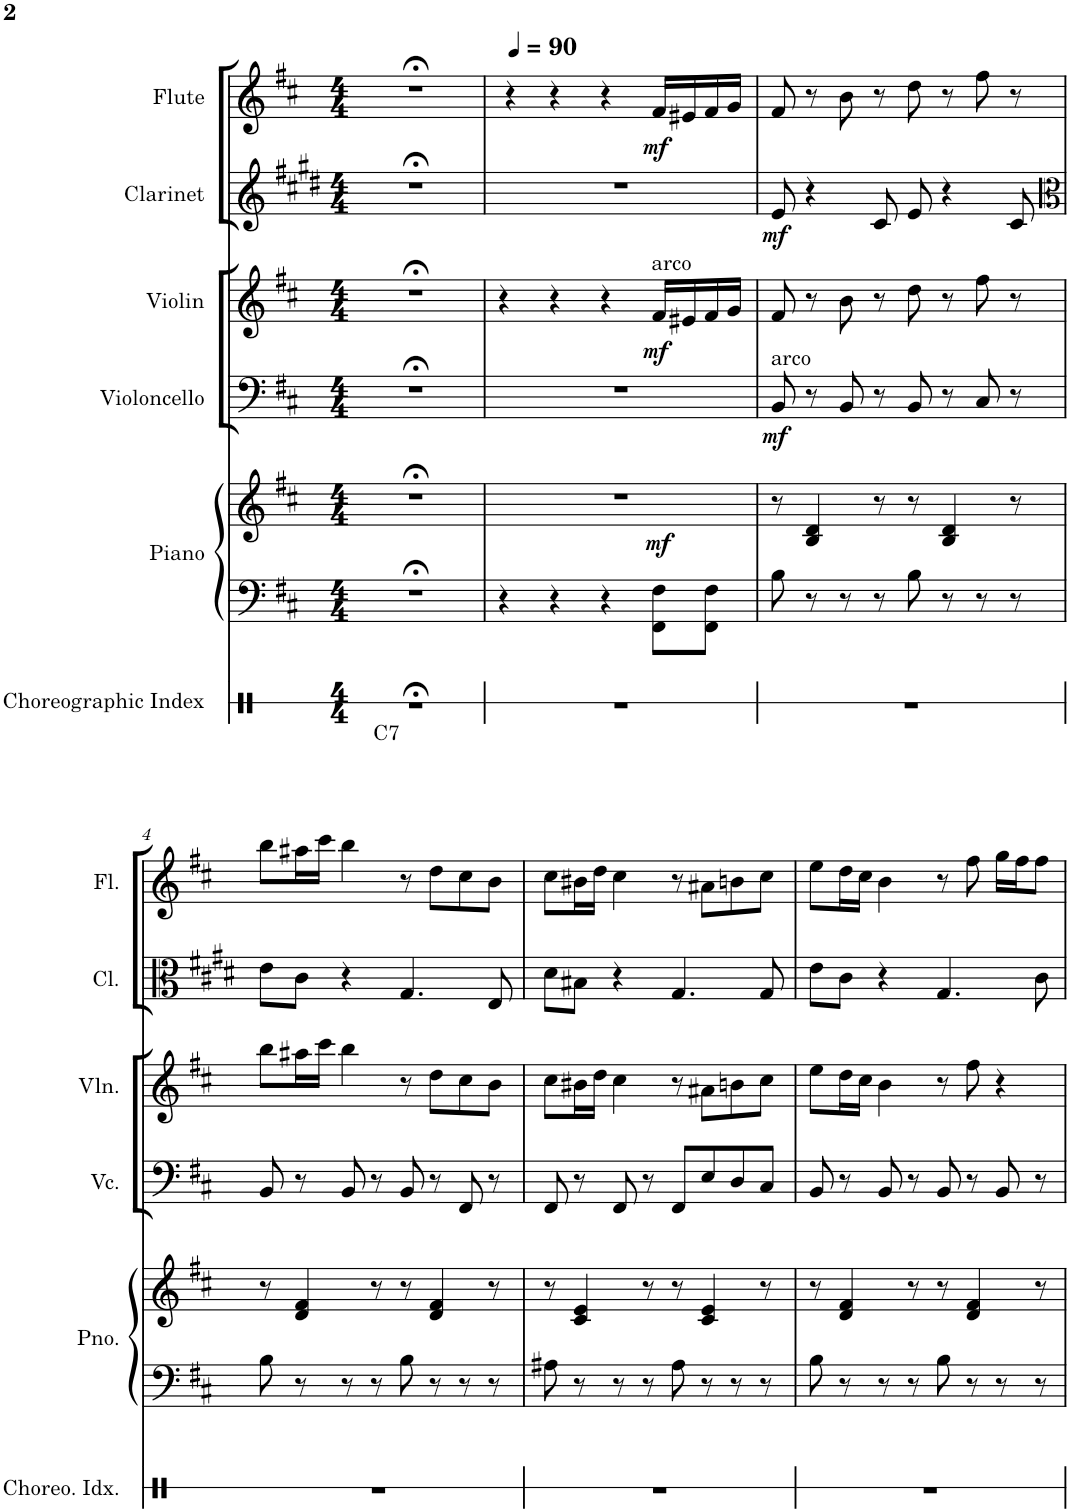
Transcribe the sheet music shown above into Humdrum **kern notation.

**kern	**kern	**kern	**dynam	**kern	**dynam	**kern	**dynam	**kern	**dynam	**kern	**dynam
*part6	*part5	*part5	*part5	*part4	*part4	*part3	*part3	*part2	*part2	*part1	*part1
*staff7	*staff6	*staff5	*staff5/6	*staff4	*staff4	*staff3	*staff3	*staff2	*staff2	*staff1	*staff1
*I"Choreographic Index	*I"Piano	*	*	*I"Violoncello	*	*I"Violin	*	*I"Clarinet	*	*I"Flute	*
*I'Choreo. Idx.	*I'Pno.	*	*	*I'Vc.	*	*I'Vln.	*	*I'Cl.	*	*I'Fl.	*
*stria1	*	*	*	*	*	*	*	*	*	*	*
*clefX	*clefF4	*clefG2	*	*clefF4	*	*clefG2	*	*clefG2	*	*clefG2	*
*	*	*	*	*	*	*	*	*Trd1c2	*	*	*
*k[b-]	*k[f#c#]	*k[f#c#]	*	*k[f#c#]	*	*k[f#c#]	*	*k[f#c#g#d#]	*	*k[f#c#]	*
*M4/4	*M4/4	*M4/4	*	*M4/4	*	*M4/4	*	*M4/4	*	*M4/4	*
=1	=1	=1	=1	=1	=1	=1	=1	=1	=1	=1	=1
!LO:TX:b:t=C7	!	!	!	!	!	!	!	!	!	!	!
1r;<	1r;<	1r;<	.	1r;<	.	1r;<	.	1r;<	.	1r;<	.
=2	=2	=2	=2	=2	=2	=2	=2	=2	=2	=2	=2
*	*	*	*	*	*	*	*	*	*	*MM90	*
1r	4r	1r	.	1r	.	4r	.	1r	.	4r	.
.	4r	.	.	.	.	4r	.	.	.	4r	.
.	4r	.	.	.	.	4r	.	.	.	4r	.
!	!	!	!	!	!	!LO:TX:a:t=arco	!	!	!	!	!
!	!	!	!LO:DY:a=2	!	!	!	!LO:DY:b	!	!	!	!LO:DY:b
.	8FF#\ 8F#\L	.	mf	.	.	16f#/LL	mf	.	.	16f#/LL	mf
.	.	.	.	.	.	16e#X/	.	.	.	16e#X/	.
.	8FF#\ 8F#\J	.	.	.	.	16f#/	.	.	.	16f#/	.
.	.	.	.	.	.	16g/JJ	.	.	.	16g/JJ	.
=3	=3	=3	=3	=3	=3	=3	=3	=3	=3	=3	=3
!	!	!	!	!LO:TX:a:t=arco	!	!	!	!	!	!	!
!	!	!	!	!	!LO:DY:b	!	!	!	!LO:DY:b	!	!
1r	8B\	8r	.	8BB/	mf	8f#/	.	8e/	mf	8f#/	.
.	8r	4B/ 4d/	.	8r	.	8r	.	4r	.	8r	.
.	8r	.	.	8BB/	.	8b\	.	.	.	8b\	.
.	8r	8r	.	8r	.	8r	.	8c#/	.	8r	.
.	8B\	8r	.	8BB/	.	8dd\	.	8e/	.	8dd\	.
.	8r	4B/ 4d/	.	8r	.	8r	.	4r	.	8r	.
.	8r	.	.	8C#/	.	8ff#\	.	.	.	8ff#\	.
.	8r	8r	.	8r	.	8r	.	8c#/	.	8r	.
!!LO:LB:g=z
=4	=4	=4	=4	=4	=4	=4	=4	=4	=4	=4	=4
*	*	*	*	*	*	*	*	*clefC3	*	*	*
1r	8B\	8r	.	8BB/	.	8bb\L	.	8e\L	.	8bb\L	.
.	8r	4d/ 4f#/	.	8r	.	16aa#X\L	.	8c#\J	.	16aa#X\L	.
.	.	.	.	.	.	16ccc#\JJ	.	.	.	16ccc#\JJ	.
.	8r	.	.	8BB/	.	4bb\	.	4r	.	4bb\	.
.	8r	8r	.	8r	.	.	.	.	.	.	.
.	8B\	8r	.	8BB/	.	8r	.	4.G#/	.	8r	.
.	8r	4d/ 4f#/	.	8r	.	8dd\L	.	.	.	8dd\L	.
.	8r	.	.	8FF#/	.	8cc#\	.	.	.	8cc#\	.
.	8r	8r	.	8r	.	8b\J	.	8E/	.	8b\J	.
=5	=5	=5	=5	=5	=5	=5	=5	=5	=5	=5	=5
1r	8A#X\	8r	.	8FF#/	.	8cc#\L	.	8d#\L	.	8cc#\L	.
.	8r	4c#/ 4e/	.	8r	.	16b#X\L	.	8B#X\J	.	16b#X\L	.
.	.	.	.	.	.	16dd\JJ	.	.	.	16dd\JJ	.
.	8r	.	.	8FF#/	.	4cc#\	.	4r	.	4cc#\	.
.	8r	8r	.	8r	.	.	.	.	.	.	.
.	8A#\	8r	.	8FF#/L	.	8r	.	4.G#/	.	8r	.
.	8r	4c#/ 4e/	.	8E/	.	8a#X\L	.	.	.	8a#X\L	.
.	8r	.	.	8D/	.	8bn\	.	.	.	8bn\	.
.	8r	8r	.	8C#/J	.	8cc#\J	.	8G#/	.	8cc#\J	.
=6	=6	=6	=6	=6	=6	=6	=6	=6	=6	=6	=6
1r	8B\	8r	.	8BB/	.	8ee\L	.	8e\L	.	8ee\L	.
.	8r	4d/ 4f#/	.	8r	.	16dd\L	.	8c#\J	.	16dd\L	.
.	.	.	.	.	.	16cc#\JJ	.	.	.	16cc#\JJ	.
.	8r	.	.	8BB/	.	4b\	.	4r	.	4b\	.
.	8r	8r	.	8r	.	.	.	.	.	.	.
.	8B\	8r	.	8BB/	.	8r	.	4.G#/	.	8r	.
.	8r	4d/ 4f#/	.	8r	.	8ff#\	.	.	.	8ff#\	.
.	8r	.	.	8BB/	.	4r	.	.	.	16gg\LL	.
.	.	.	.	.	.	.	.	.	.	16ff#\J	.
.	8r	8r	.	8r	.	.	.	8c#\	.	8ff#\J	.
=	=	=	=	=	=	=	=	=	=	=	=
*-	*-	*-	*-	*-	*-	*-	*-	*-	*-	*-	*-
